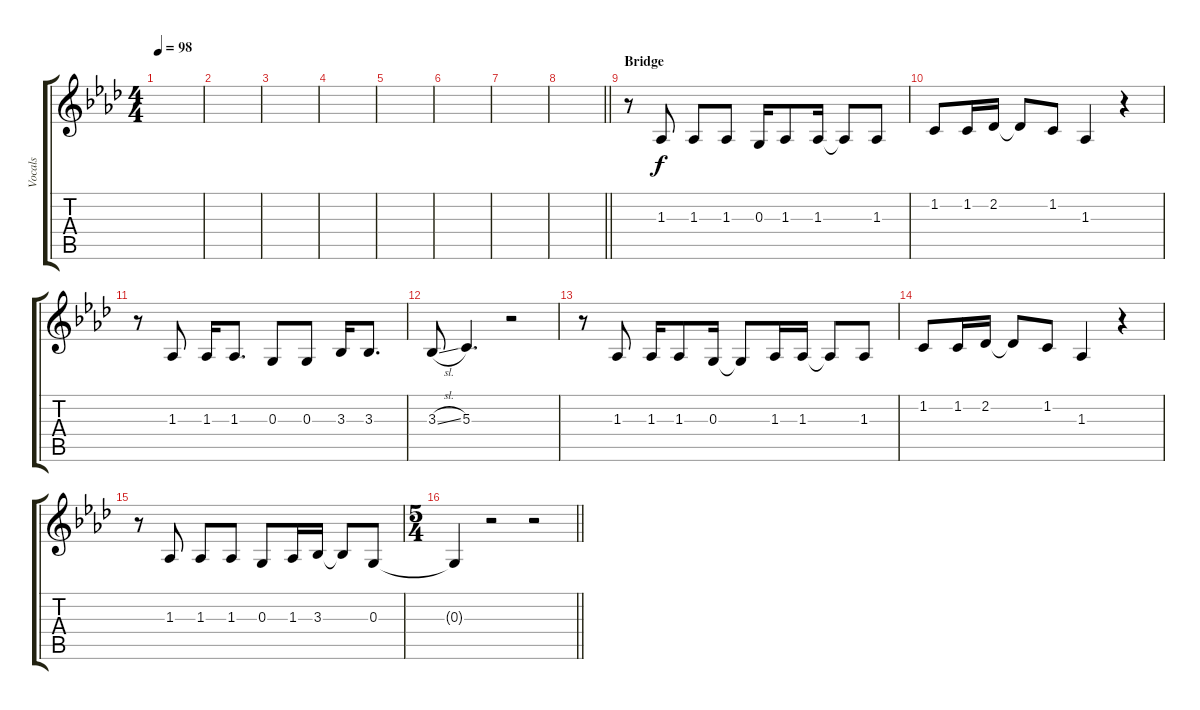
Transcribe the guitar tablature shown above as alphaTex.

\track ("Vocals" "Vocals") {instrument trombone}
\staff {score tabs}
\tuning (E4 B3 G3 D3 A2 E2) {hide}
\ts (4 4)
\tempo 98
\clef g2
\ks ab
|
|
|
|
|
|
|
\barLineRight lightlight
|
\section ("" "Bridge")
r.8 1.3.8 1.3.8 1.3.8 0.3.16 1.3.8 1.3.16 1.3{t}.8 1.3.8 |
1.2.8 1.2.16 2.2.16 2.2{t}.8 1.2.8 1.3.4 r.4 |
r.8 1.3.8 1.3.16 1.3.8{d} 0.3.8 0.3.8 3.3.16 3.3.8{d} |
3.3{sl}.8 5.3.4{d} r.2 |
r.8 1.3.8 1.3.16 1.3.8 0.3.16 0.3{t}.8 1.3.16 1.3.16 1.3{t}.8 1.3.8 |
1.2.8 1.2.16 2.2.16 2.2{t}.8 1.2.8 1.3.4 r.4 |
r.8 1.3.8 1.3.8 1.3.8 0.3.8 1.3.16 3.3.16 3.3{t}.8 0.3.8 |
\ts (5 4)
\barLineRight lightlight
0.3{t}.4 r.2 r.2
